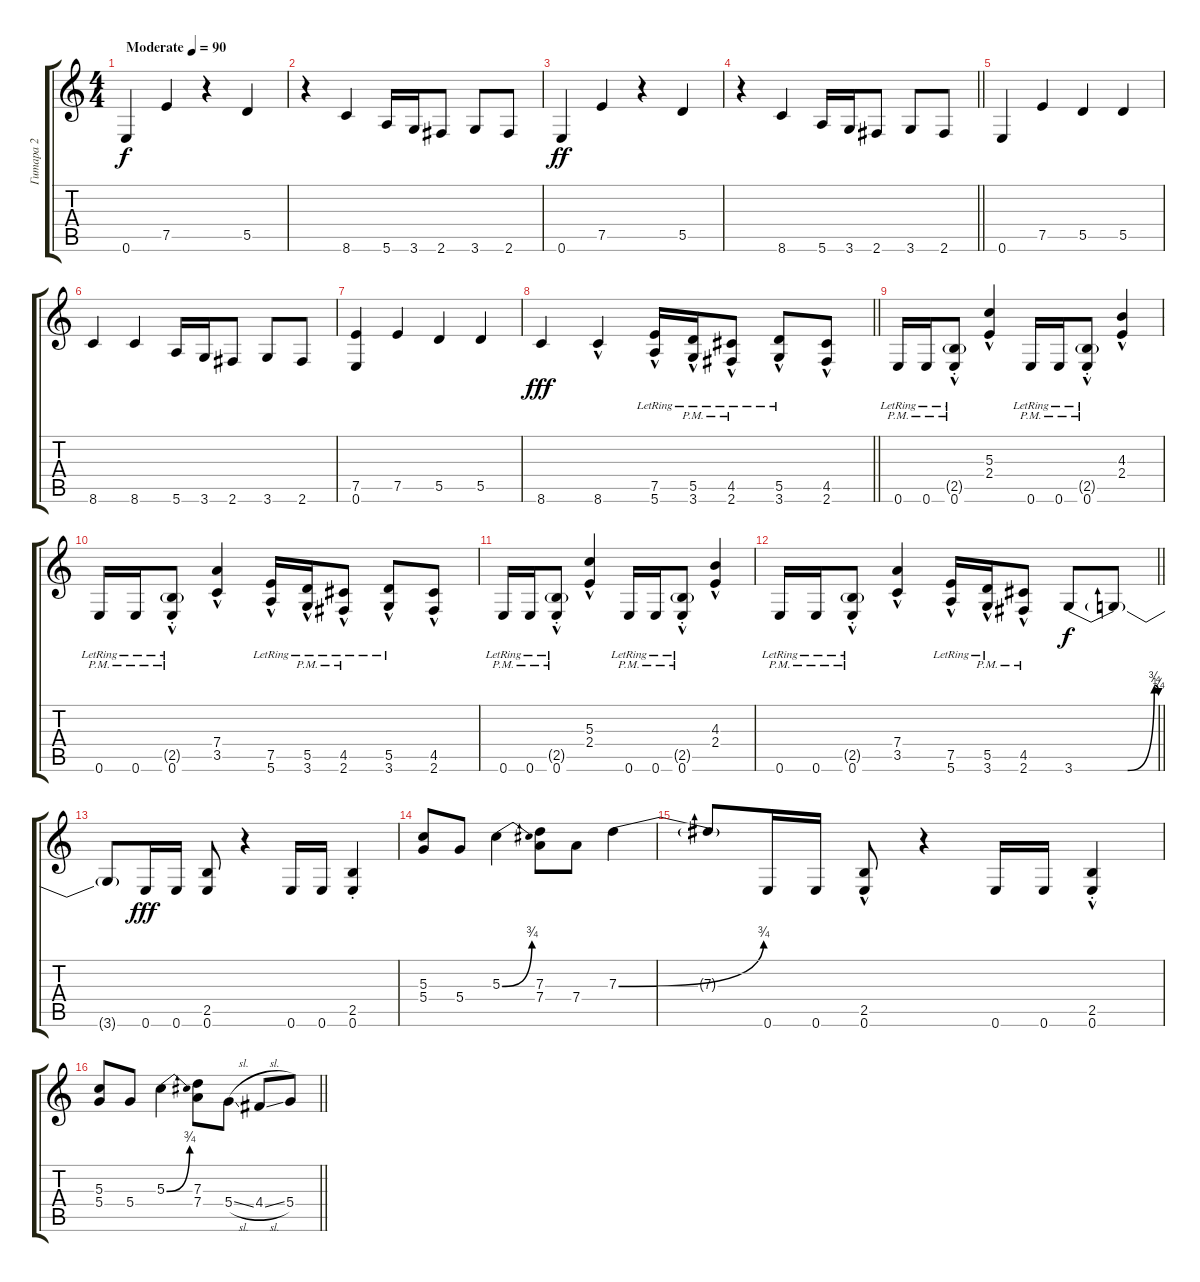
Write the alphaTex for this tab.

\track ("Гитара 2" "Гитара 2") {instrument distortionguitar}
\staff {score tabs}
\tuning (E4 B3 G3 D3 A2 E2) {hide}
\ts (4 4)
\tempo (90 "Moderate")
\clef g2
\ks c
0.6.4{dy f instrument distortionguitar} 7.5.4 r.4 5.5.4 |
r.4 8.6.4 5.6.16 3.6.16 2.6.8 3.6.8 2.6.8 |
0.6.4{dy ff} 7.5.4 r.4 5.5.4 |
\barLineRight lightlight
r.4 8.6.4 5.6.16 3.6.16 2.6.8 3.6.8 2.6.8 |
0.6.4 7.5.4 5.5.4 5.5.4 |
8.6.4 8.6.4 5.6.16 3.6.16 2.6.8 3.6.8 2.6.8 |
(7.5 0.6).4 7.5.4 5.5.4 5.5.4 |
\barLineRight lightlight
8.6.4{dy fff} 8.6{hac}.4 (7.5{hac lr} 5.6{hac lr}).16 (5.5{hac pm lr} 3.6{hac pm lr}).16 (4.5{hac pm lr} 2.6{hac pm lr}).8 (5.5{hac lr} 3.6{hac lr}).8 (4.5{hac} 2.6{hac}).8 |
\section ("" "")
0.6{pm lr}.16 0.6{pm lr}.16 (2.5{g st lr} 0.6{hac pm st lr}).8 (5.3{hac} 2.4{hac}).4 0.6{pm lr}.16 0.6{pm lr}.16 (2.5{g st lr} 0.6{hac pm st lr}).8 (4.3{hac} 2.4{hac}).4 |
0.6{pm lr}.16 0.6{pm lr}.16 (2.5{g pm st lr} 0.6{hac pm st lr}).8 (7.4{hac} 3.5{hac}).4 (7.5{hac lr} 5.6{hac lr}).16 (5.5{hac pm lr} 3.6{hac pm lr}).16 (4.5{hac pm lr} 2.6{hac pm lr}).8 (5.5{hac lr} 3.6{hac lr}).8 (4.5{hac} 2.6{hac}).8 |
0.6{pm lr}.16 0.6{pm lr}.16 (2.5{g st lr} 0.6{hac pm st lr}).8 (5.3{hac} 2.4{hac}).4 0.6{pm lr}.16 0.6{pm lr}.16 (2.5{g st lr} 0.6{hac pm st lr}).8 (4.3{hac} 2.4{hac}).4 |
\barLineRight lightlight
0.6{pm lr}.16 0.6{pm lr}.16 (2.5{g pm st lr} 0.6{hac pm st lr}).8 (7.4{hac} 3.5{hac}).4 (7.5{hac lr} 5.6{hac lr}).16 (5.5{hac pm lr} 3.6{hac pm lr}).16 (4.5{hac pm} 2.6{hac pm}).8 3.6{be (custom 0 0 25 0 38 0 57 3 60 1)}.8{dy f} 3.6{t}.8 |
\section ("" "")
3.6{t}.8 0.6.16{dy fff} 0.6.16 (2.5 0.6).8 r.4 0.6.16 0.6.16 (2.5{st} 0.6{st}).4 |
(5.3 5.4).8 5.4.8 5.3{be (bend 0 0 60 3)}.4 (7.3 7.4).8 7.4.8 7.3{be (bend 0 0 60 3)}.4 |
7.3{t}.8 0.6.16 0.6.16 (2.5{hac} 0.6{hac}).8 r.4 0.6.16 0.6.16 (2.5{hac st} 0.6{hac st}).4 |
\barLineRight lightlight
(5.3 5.4).8 5.4.8 5.3{be (bend 0 0 60 3)}.4 (7.3 7.4).8 5.4{sl}.8 4.4{sl}.8 5.4{sl}.8
